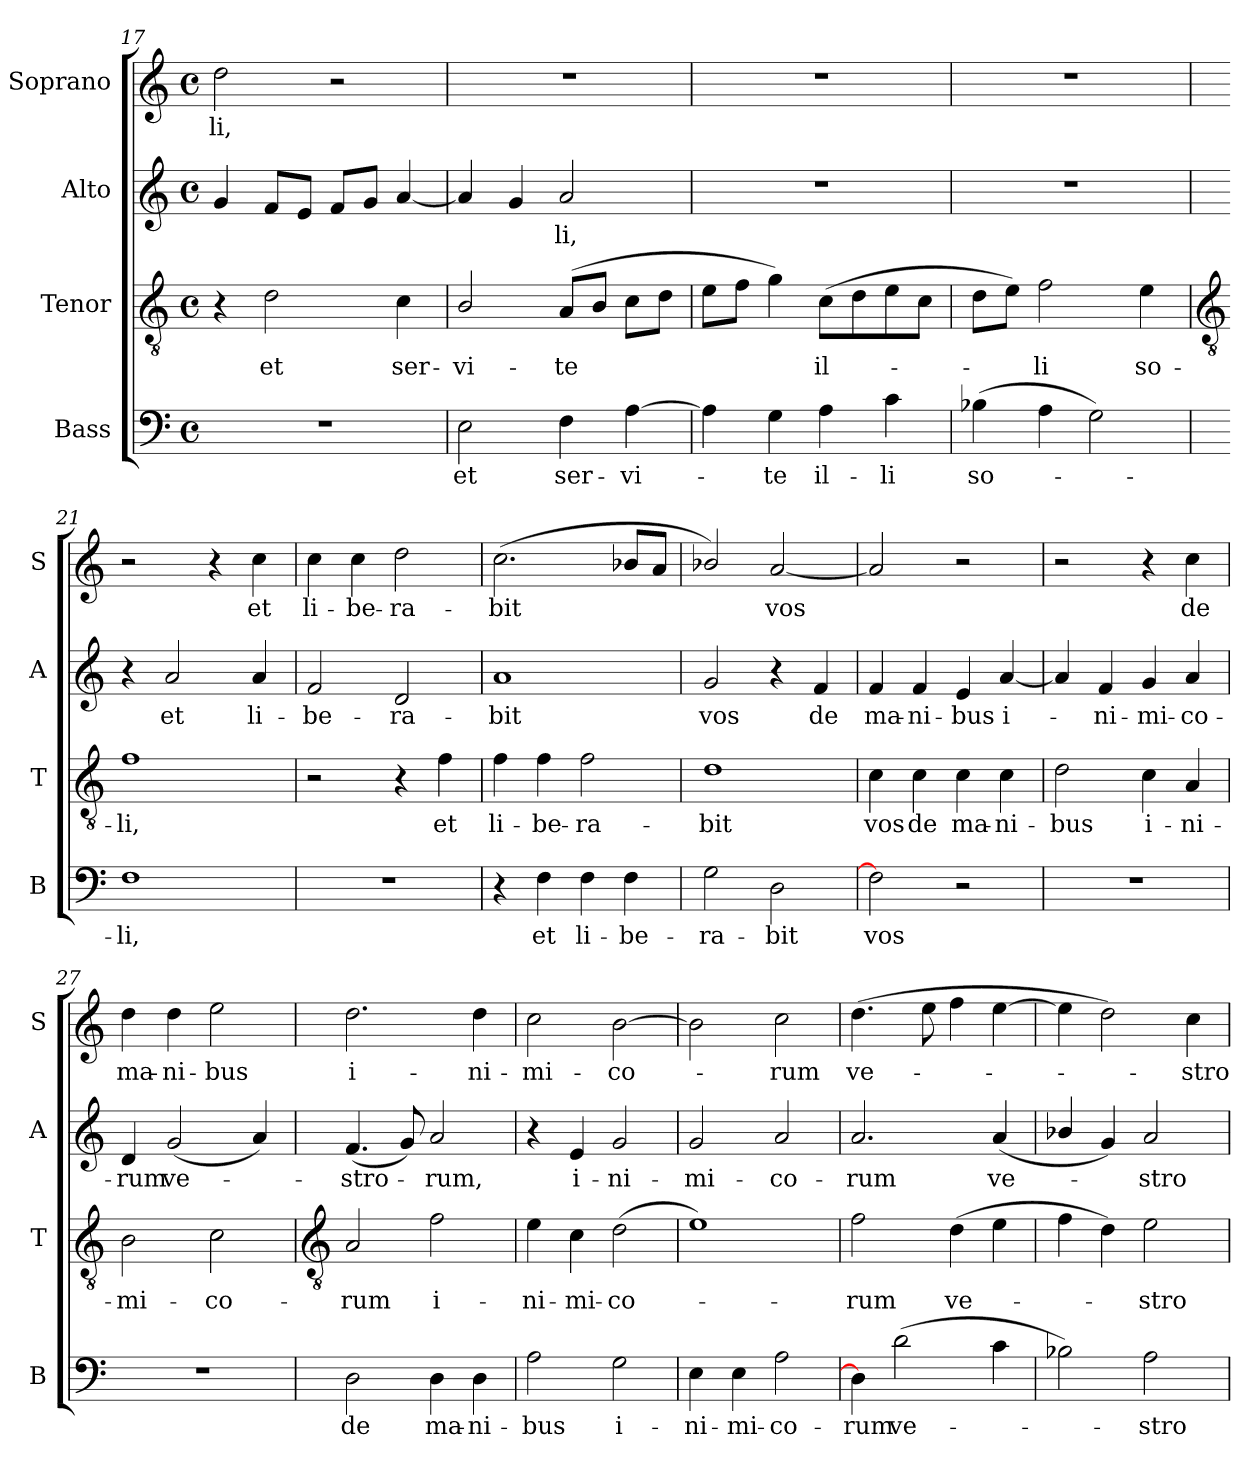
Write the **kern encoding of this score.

**kern	**text	**kern	**text	**kern	**text	**kern	**text
*part4	*part4	*part3	*part3	*part2	*part2	*part1	*part1
*staff4	*staff4	*staff3	*staff3	*staff2	*staff2	*staff1	*staff1
*I"Bass	*	*I"Tenor	*	*I"Alto	*	*I"Soprano	*
*I'B	*	*I'T	*	*I'A	*	*I'S	*
*clefF4	*	*clefGv2	*	*clefG2	*	*clefG2	*
*k[]	*	*k[]	*	*k[]	*	*k[]	*
*C:	*	*C:	*	*C:	*	*C:	*
*M4/4	*	*M4/4	*	*M4/4	*	*M4/4	*
*met(c)	*	*met(c)	*	*met(c)	*	*met(c)	*
=17	=17	=17	=17	=17	=17	=17	=17
!	!	!	!	!	!	!	!LO:LY:b
1r	.	4r	.	4g	.	2dd	li,
!	!	!	!LO:LY:b	!	!	!	!
.	.	2d	et	8fL	.	.	.
.	.	.	.	8eJ	.	.	.
.	.	.	.	8fL	.	2r	.
.	.	.	.	8gJ	.	.	.
!	!	!	!LO:LY:b	!	!	!	!
.	.	4c	ser-	[4a	.	.	.
=18	=18	=18	=18	=18	=18	=18	=18
!	!LO:LY:b	!	!LO:LY:b	!	!	!	!
2E	et	2B/	-vi-	4a]	.	1r	.
.	.	.	.	4g	.	.	.
!	!LO:LY:b	!	!LO:LY:b	!	!LO:LY:b	!	!
4F	ser-	(>8AL	-te	2a	li,	.	.
.	.	8BJ	.	.	.	.	.
!	!LO:LY:b	!	!	!	!	!	!
[4A	-vi-	8cL	.	.	.	.	.
.	.	8dJ	.	.	.	.	.
=19	=19	=19	=19	=19	=19	=19	=19
4A]	.	8eL	.	1r	.	1r	.
.	.	8fJ	.	.	.	.	.
!	!LO:LY:b	!	!	!	!	!	!
4G	te	4g)	.	.	.	.	.
!	!LO:LY:b	!	!LO:LY:b	!	!	!	!
4A	il-	(>8cL	il-	.	.	.	.
.	.	8d	.	.	.	.	.
!	!LO:LY:b	!	!	!	!	!	!
4c	-li	8e	.	.	.	.	.
.	.	8cJ	.	.	.	.	.
=20	=20	=20	=20	=20	=20	=20	=20
!	!LO:LY:b	!	!	!	!	!	!
(>4B-X	so-	8dL	.	1r	.	1r	.
.	.	8eJ)	.	.	.	.	.
!	!	!	!LO:LY:b	!	!	!	!
4A	.	2f	li	.	.	.	.
2G)	.	.	.	.	.	.	.
!	!	!	!LO:LY:b	!	!	!	!
.	.	4e	so-	.	.	.	.
!!LO:LB:g=z
=21	=21	=21	=21	=21	=21	=21	=21
*	*	*clefGv2	*	*	*	*	*
!	!LO:LY:b	!	!LO:LY:b	!	!	!	!
1F	li,	1f	-li,	4r	.	2r	.
!	!	!	!	!	!LO:LY:b	!	!
.	.	.	.	2a	et	.	.
.	.	.	.	.	.	4r	.
!	!	!	!	!	!LO:LY:b	!	!LO:LY:b
.	.	.	.	4a	li-	4cc	et
=22	=22	=22	=22	=22	=22	=22	=22
!	!	!	!	!	!LO:LY:b	!	!LO:LY:b
1r	.	2r	.	2f	-be-	4cc	li-
!	!	!	!	!	!	!	!LO:LY:b
.	.	.	.	.	.	4cc	-be-
!	!	!	!	!	!LO:LY:b	!	!LO:LY:b
.	.	4r	.	2d	-ra-	2dd	-ra-
!	!	!	!LO:LY:b	!	!	!	!
.	.	4f	et	.	.	.	.
=23	=23	=23	=23	=23	=23	=23	=23
!	!	!	!LO:LY:b	!	!LO:LY:b	!	!LO:LY:b
4r	.	4f	li-	1a	-bit	(<2.cc	-bit
!	!LO:LY:b	!	!LO:LY:b	!	!	!	!
4F	et	4f	-be-	.	.	.	.
!	!LO:LY:b	!	!LO:LY:b	!	!	!	!
4F	li-	2f	-ra-	.	.	.	.
!	!LO:LY:b	!	!	!	!	!	!
4F	-be-	.	.	.	.	8b-XL	.
.	.	.	.	.	.	8aJ	.
=24	=24	=24	=24	=24	=24	=24	=24
!	!LO:LY:b	!	!LO:LY:b	!	!LO:LY:b	!	!
2G	-ra-	1d	-bit	2g	vos	2b-X/)	.
!	!LO:LY:b	!	!	!	!	!	!LO:LY:b
2D	-bit	.	.	4r	.	[2a	vos
!	!	!	!	!	!LO:LY:b	!	!
.	.	.	.	4f	de	.	.
=25	=25	=25	=25	=25	=25	=25	=25
!	!LO:LY:b	!	!LO:LY:b	!	!LO:LY:b	!	!
2F]	vos	4c	vos	4f	ma-	2a]	.
!	!	!	!LO:LY:b	!	!LO:LY:b	!	!
.	.	4c	de	4f	-ni-	.	.
!	!	!	!LO:LY:b	!	!LO:LY:b	!	!
2r	.	4c	ma-	4e	-bus	2r	.
!	!	!	!LO:LY:b	!	!LO:LY:b	!	!
.	.	4c	-ni-	[4a	i-	.	.
=26	=26	=26	=26	=26	=26	=26	=26
!	!	!	!LO:LY:b	!	!	!	!
1r	.	2d	-bus	4a]	.	2r	.
!	!	!	!	!	!LO:LY:b	!	!
.	.	.	.	4f	ni-	.	.
!	!	!	!LO:LY:b	!	!LO:LY:b	!	!
.	.	4c	i-	4g	-mi-	4r	.
!	!	!	!LO:LY:b	!	!LO:LY:b	!	!LO:LY:b
.	.	4A	-ni-	4a	-co-	4cc	de
=27	=27	=27	=27	=27	=27	=27	=27
!	!	!	!LO:LY:b	!	!LO:LY:b	!	!LO:LY:b
1r	.	2B	-mi-	4d	-rum	4dd	ma-
!	!	!	!	!	!LO:LY:b	!	!LO:LY:b
.	.	.	.	(<2g	ve-	4dd	-ni-
!	!	!	!LO:LY:b	!	!	!	!LO:LY:b
.	.	2c	-co-	.	.	2ee	-bus
.	.	.	.	4a)	.	.	.
!!LO:LB:g=z
=28	=28	=28	=28	=28	=28	=28	=28
*	*	*clefGv2	*	*	*	*	*
!	!LO:LY:b	!	!LO:LY:b	!	!LO:LY:b	!	!LO:LY:b
2D	de	2A	-rum	(<4.f	stro-	2.dd	i-
.	.	.	.	8g)	.	.	.
!	!LO:LY:b	!	!LO:LY:b	!	!LO:LY:b	!	!
4D	ma-	2f	i-	2a	rum,	.	.
!	!LO:LY:b	!	!	!	!	!	!LO:LY:b
4D	-ni-	.	.	.	.	4dd	-ni-
=29	=29	=29	=29	=29	=29	=29	=29
!	!LO:LY:b	!	!LO:LY:b	!	!	!	!LO:LY:b
2A	-bus	4e	-ni-	4r	.	2cc	-mi-
!	!	!	!LO:LY:b	!	!LO:LY:b	!	!
.	.	4c	-mi-	4e	i-	.	.
!	!LO:LY:b	!	!LO:LY:b	!	!LO:LY:b	!	!LO:LY:b
2G	i-	(>2d	-co-	2g	-ni-	[2b	-co-
=30	=30	=30	=30	=30	=30	=30	=30
!	!LO:LY:b	!	!	!	!LO:LY:b	!	!
4E	-ni-	1e)	.	2g	-mi-	2b]	.
!	!LO:LY:b	!	!	!	!	!	!
4E	-mi-	.	.	.	.	.	.
!	!LO:LY:b	!	!	!	!LO:LY:b	!	!LO:LY:b
2A	-co-	.	.	2a	-co-	2cc	rum
=31	=31	=31	=31	=31	=31	=31	=31
!	!LO:LY:b	!	!LO:LY:b	!	!LO:LY:b	!	!LO:LY:b
4D]	-rum	2f	rum	2.a	-rum	(>4.dd	ve-
!	!LO:LY:b	!	!	!	!	!	!
(>2d	ve-	.	.	.	.	.	.
.	.	.	.	.	.	8ee	.
!	!	!	!LO:LY:b	!	!	!	!
.	.	(>4d	ve-	.	.	4ff	.
!	!	!	!	!	!LO:LY:b	!	!
4c	.	4e	.	(<4a	ve-	[4ee	.
=32	=32	=32	=32	=32	=32	=32	=32
2B-X)	.	4f	.	4b-X/	.	4ee]	.
.	.	4d)	.	4g)	.	2dd)	.
!	!LO:LY:b	!	!LO:LY:b	!	!LO:LY:b	!	!
2A	stro-	2e	stro-	2a	stro-	.	.
!	!	!	!	!	!	!	!LO:LY:b
.	.	.	.	.	.	4cc	stro-
=	=	=	=	=	=	=	=
*-	*-	*-	*-	*-	*-	*-	*-
